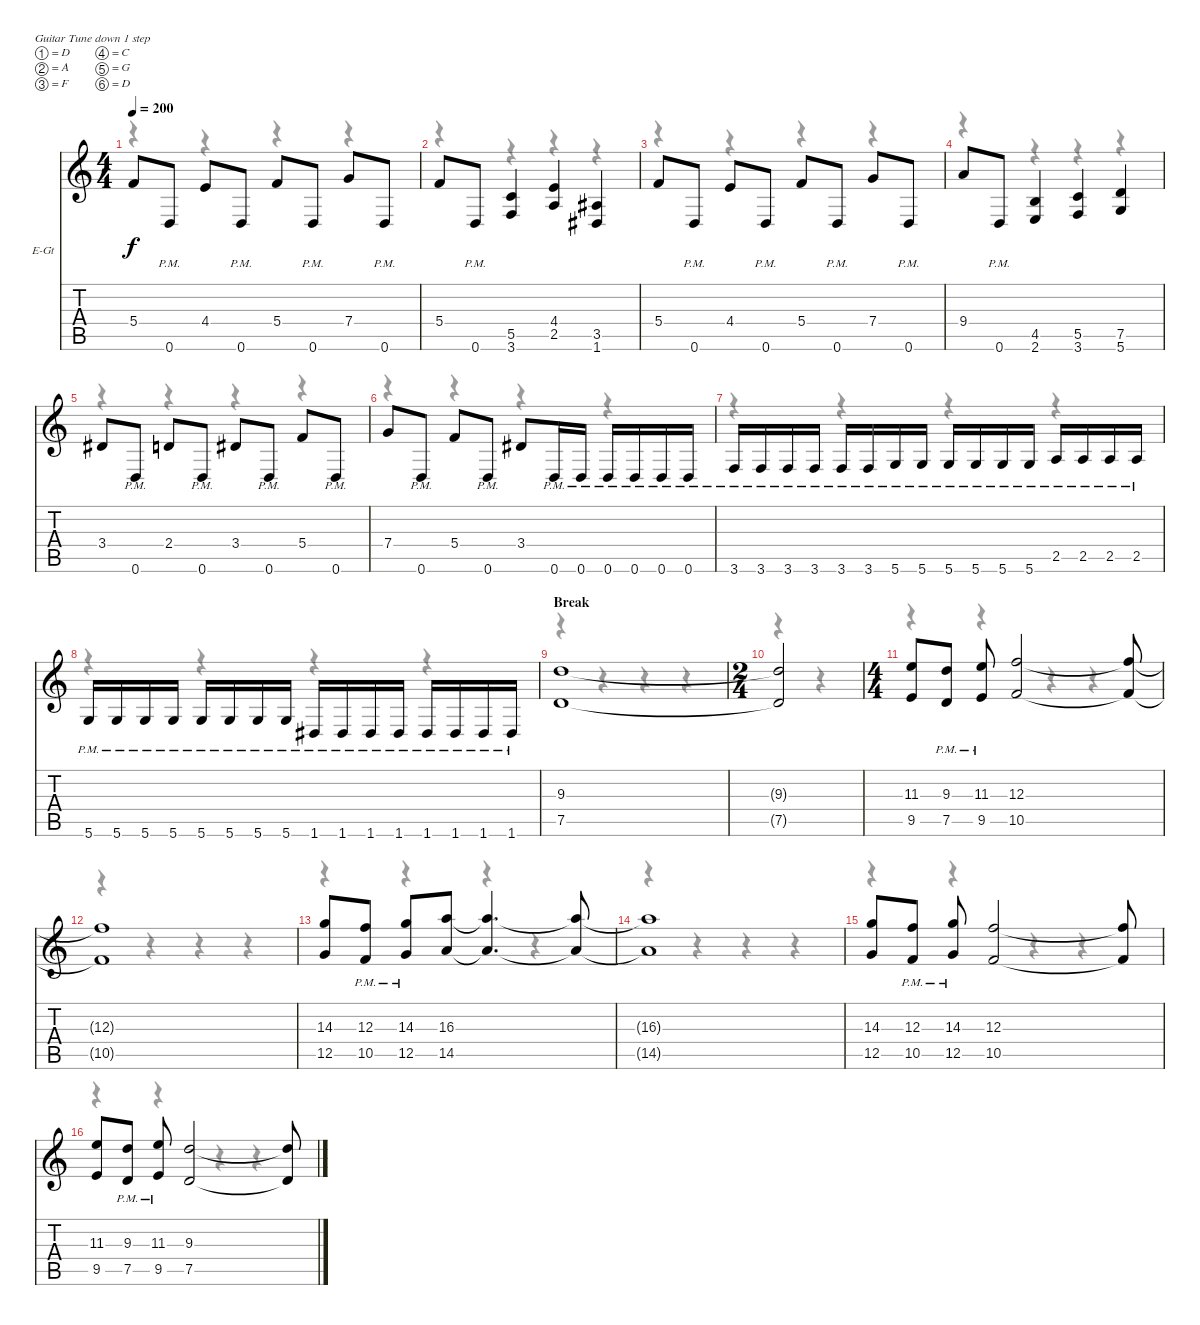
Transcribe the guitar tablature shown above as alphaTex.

\bracketExtendMode nobrackets
\firstSystemTrackNameOrientation horizontal
\otherSystemsTrackNameOrientation horizontal
\track ("Miland \"Mille\" Petrozza" "E-Gt") {instrument distortionguitar}
\staff {score tabs}
\tuning (D4 A3 F3 C3 G2 D2)
\voice
\ts (4 4)
\beaming (8 2 2 2 2)
\tempo 200
\clef g2
\ks c
5.4.8{dy f} 0.6{pm}.8 4.4.8 0.6{pm}.8 5.4.8 0.6{pm}.8 7.4.8 0.6{pm}.8 |
5.4.8 0.6{pm}.8 (5.5 3.6).4 (4.4 2.5).4 (3.5 1.6).4 |
5.4.8 0.6{pm}.8 4.4.8 0.6{pm}.8 5.4.8 0.6{pm}.8 7.4.8 0.6{pm}.8 |
9.4.8 0.6{pm}.8 (4.5 2.6).4 (5.5 3.6).4 (7.5 5.6).4 |
3.4.8 0.6{pm}.8 2.4.8 0.6{pm}.8 3.4.8 0.6{pm}.8 5.4.8 0.6{pm}.8 |
7.4.8 0.6{pm}.8 5.4.8 0.6{pm}.8 3.4.8 0.6{pm}.16 0.6{pm}.16 0.6{pm}.16 0.6{pm}.16 0.6{pm}.16 0.6{pm}.16 |
3.6{pm}.16 3.6{pm}.16 3.6{pm}.16 3.6{pm}.16 3.6{pm}.16 3.6{pm}.16 5.6{pm}.16 5.6{pm}.16 5.6{pm}.16 5.6{pm}.16 5.6{pm}.16 5.6{pm}.16 2.5{pm}.16 2.5{pm}.16 2.5{pm}.16 2.5{pm}.16 |
5.6{pm}.16 5.6{pm}.16 5.6{pm}.16 5.6{pm}.16 5.6{pm}.16 5.6{pm}.16 5.6{pm}.16 5.6{pm}.16 1.6{pm}.16 1.6{pm}.16 1.6{pm}.16 1.6{pm}.16 1.6{pm}.16 1.6{pm}.16 1.6{pm}.16 1.6{pm}.16 |
\section ("" "Break")
(9.3 7.5).1 |
\ts (2 4)
\beaming (8 1 1 1 1)
(9.3{t} 7.5{t}).2 |
\ts (4 4)
\beaming (8 2 2 2 2)
(11.3 9.5).8 (9.3{pm} 7.5{pm}).8 (11.3{pm} 9.5{pm}).8 (12.3 10.5).2 (12.3{t} 10.5{t}).8 |
(12.3{t} 10.5{t}).1 |
(14.3 12.5).8 (12.3{pm} 10.5{pm}).8 (14.3{pm} 12.5{pm}).8 (16.3 14.5).8 (16.3{t} 14.5{t}).4{d} (16.3{t} 14.5{t}).8 |
(16.3{t} 14.5{t}).1 |
(14.3 12.5).8 (12.3{pm} 10.5{pm}).8 (14.3{pm} 12.5{pm}).8 (12.3 10.5).2 (12.3{t} 10.5{t}).8 |
(11.3 9.5).8 (9.3{pm} 7.5{pm}).8 (11.3{pm} 9.5{pm}).8 (9.3 7.5).2 (9.3{t} 7.5{t}).8
\voice
\clef g2
\ottava regular
\simile none
\ks c
r.4{dy mf} r.4 r.4 r.4 |
r.4 r.4 r.4 r.4 |
r.4 r.4 r.4 r.4 |
r.4 r.4 r.4 r.4 |
r.4 r.4 r.4 r.4 |
r.4 r.4 r.4 r.4 |
r.4 r.4 r.4 r.4 |
r.4 r.4 r.4 r.4 |
r.4 r.4 r.4 r.4 |
r.4 r.4 |
r.4 r.4 r.4 r.4 |
r.4 r.4 r.4 r.4 |
r.4 r.4 r.4 r.4 |
r.4 r.4 r.4 r.4 |
r.4 r.4 r.4 r.4 |
r.4 r.4 r.4 r.4
